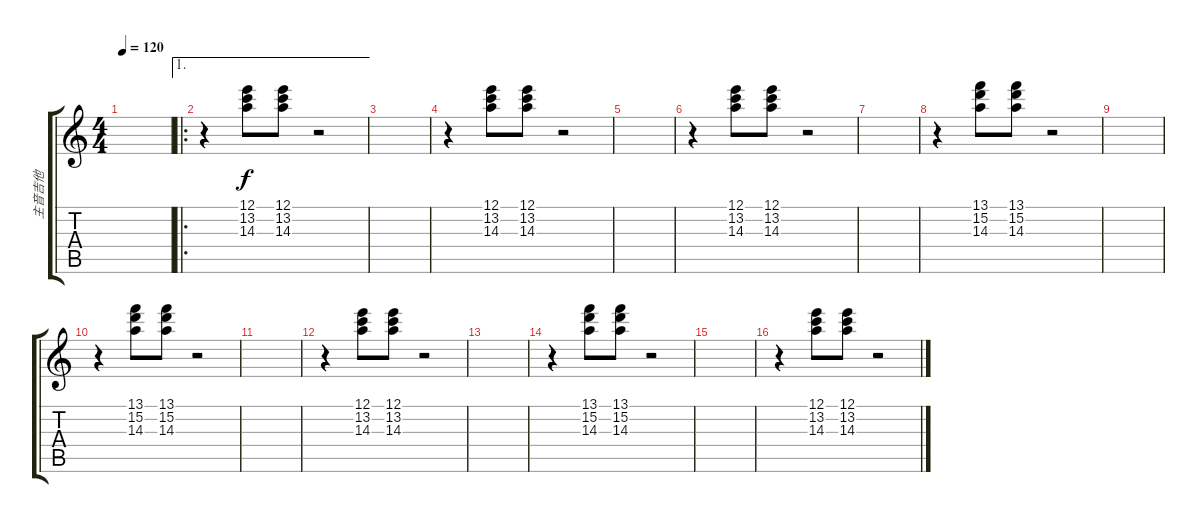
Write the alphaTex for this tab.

\track ("主音吉他" "主音吉他") {instrument overdrivenguitar}
\staff {score tabs}
\tuning (E4 B3 G3 D3 A2 E2) {hide}
\ts (4 4)
\tempo 120
\clef g2
\ks c
|
\ae 1
\ro
r.4 (12.1 13.2 14.3).8 (12.1 13.2 14.3).8 r.2 |
|
r.4 (12.1 13.2 14.3).8 (12.1 13.2 14.3).8 r.2 |
|
r.4 (12.1 13.2 14.3).8 (12.1 13.2 14.3).8 r.2 |
|
r.4 (13.1 15.2 14.3).8 (13.1 15.2 14.3).8 r.2 |
|
r.4 (13.1 15.2 14.3).8 (13.1 15.2 14.3).8 r.2 |
|
r.4 (12.1 13.2 14.3).8 (12.1 13.2 14.3).8 r.2 |
|
r.4 (13.1 15.2 14.3).8 (13.1 15.2 14.3).8 r.2 |
|
r.4 (12.1 13.2 14.3).8 (12.1 13.2 14.3).8 r.2
